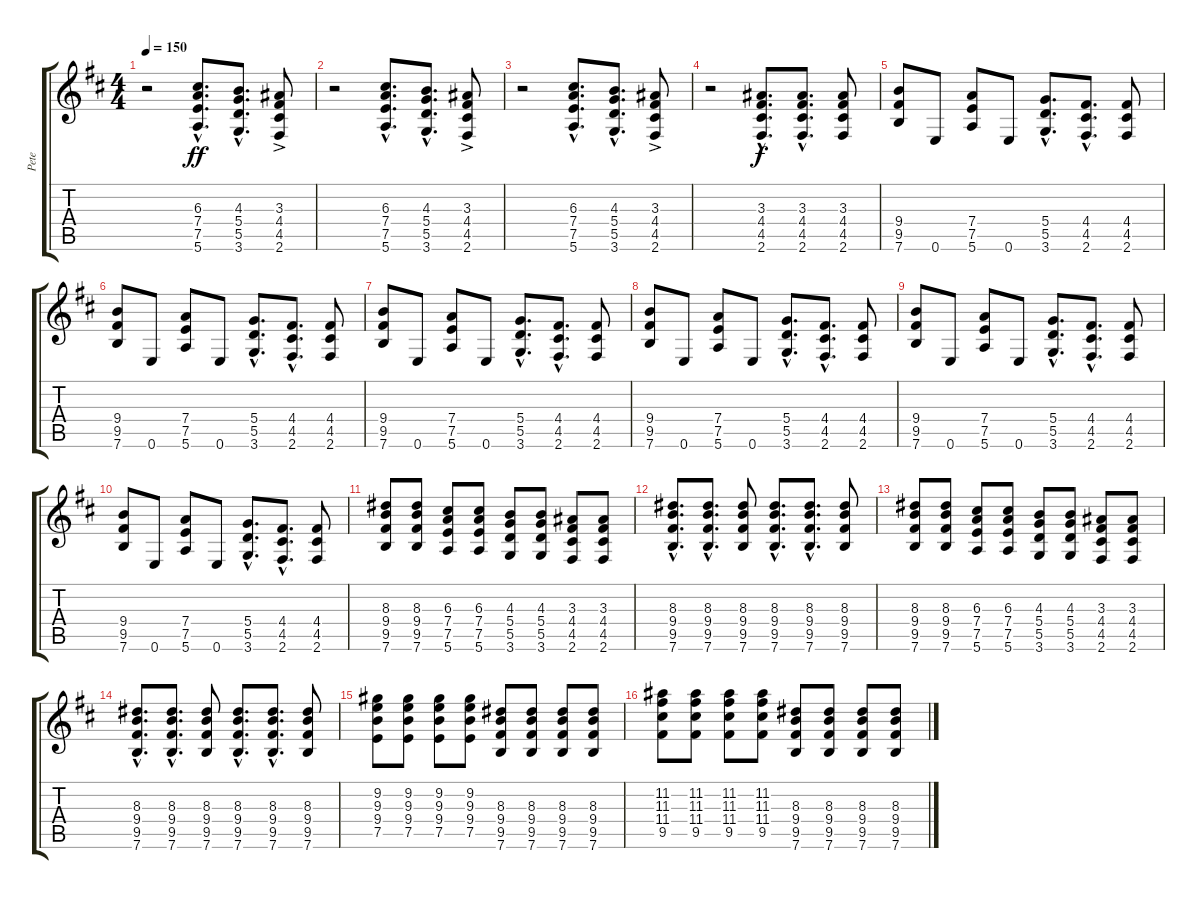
\track ("Pete" "Pete") {instrument overdrivenguitar}
\staff {score tabs}
\tuning (E4 B3 G3 D3 A2 E2) {hide}
\ts (4 4)
\tempo 150
\clef g2
\ks d
r.2{dy ff instrument overdrivenguitar} (6.3{hac} 7.4{hac} 7.5{hac} 5.6{hac}).8{d} (4.3{hac} 5.4{hac} 5.5{hac} 3.6{hac}).8{d} (3.3 4.4 4.5 2.6{ac}).8 |
r.2 (6.3{hac} 7.4{hac} 7.5{hac} 5.6{hac}).8{d} (4.3{hac} 5.4{hac} 5.5{hac} 3.6{hac}).8{d} (3.3 4.4 4.5 2.6{ac}).8 |
r.2 (6.3{hac} 7.4{hac} 7.5{hac} 5.6{hac}).8{d} (4.3{hac} 5.4{hac} 5.5{hac} 3.6{hac}).8{d} (3.3 4.4 4.5 2.6{ac}).8 |
r.2 (3.3{hac} 4.4{hac} 4.5{hac} 2.6{hac}).8{d dy f} (3.3{hac} 4.4{hac} 4.5{hac} 2.6{hac}).8{d} (3.3 4.4 4.5 2.6).8 |
(9.4 9.5 7.6).8 0.6.8 (7.4 7.5 5.6).8 0.6.8 (5.4{hac} 5.5{hac} 3.6{hac}).8{d} (4.4{hac} 4.5{hac} 2.6{hac}).8{d} (4.4 4.5 2.6).8 |
(9.4 9.5 7.6).8 0.6.8 (7.4 7.5 5.6).8 0.6.8 (5.4{hac} 5.5{hac} 3.6{hac}).8{d} (4.4{hac} 4.5{hac} 2.6{hac}).8{d} (4.4 4.5 2.6).8 |
(9.4 9.5 7.6).8 0.6.8 (7.4 7.5 5.6).8 0.6.8 (5.4{hac} 5.5{hac} 3.6{hac}).8{d} (4.4{hac} 4.5{hac} 2.6{hac}).8{d} (4.4 4.5 2.6).8 |
(9.4 9.5 7.6).8 0.6.8 (7.4 7.5 5.6).8 0.6.8 (5.4{hac} 5.5{hac} 3.6{hac}).8{d} (4.4{hac} 4.5{hac} 2.6{hac}).8{d} (4.4 4.5 2.6).8 |
(9.4 9.5 7.6).8 0.6.8 (7.4 7.5 5.6).8 0.6.8 (5.4{hac} 5.5{hac} 3.6{hac}).8{d} (4.4{hac} 4.5{hac} 2.6{hac}).8{d} (4.4 4.5 2.6).8 |
(9.4 9.5 7.6).8 0.6.8 (7.4 7.5 5.6).8 0.6.8 (5.4{hac} 5.5{hac} 3.6{hac}).8{d} (4.4{hac} 4.5{hac} 2.6{hac}).8{d} (4.4 4.5 2.6).8 |
(8.3 9.4 9.5 7.6).8 (8.3 9.4 9.5 7.6).8 (6.3 7.4 7.5 5.6).8 (6.3 7.4 7.5 5.6).8 (4.3 5.4 5.5 3.6).8 (4.3 5.4 5.5 3.6).8 (3.3 4.4 4.5 2.6).8 (3.3 4.4 4.5 2.6).8 |
(8.3{hac} 9.4{hac} 9.5{hac} 7.6{hac}).8{d} (8.3{hac} 9.4{hac} 9.5{hac} 7.6{hac}).8{d} (8.3 9.4 9.5 7.6).8 (8.3{hac} 9.4{hac} 9.5{hac} 7.6{hac}).8{d} (8.3{hac} 9.4{hac} 9.5{hac} 7.6{hac}).8{d} (8.3 9.4 9.5 7.6).8 |
(8.3 9.4 9.5 7.6).8 (8.3 9.4 9.5 7.6).8 (6.3 7.4 7.5 5.6).8 (6.3 7.4 7.5 5.6).8 (4.3 5.4 5.5 3.6).8 (4.3 5.4 5.5 3.6).8 (3.3 4.4 4.5 2.6).8 (3.3 4.4 4.5 2.6).8 |
(8.3{hac} 9.4{hac} 9.5{hac} 7.6{hac}).8{d} (8.3{hac} 9.4{hac} 9.5{hac} 7.6{hac}).8{d} (8.3 9.4 9.5 7.6).8 (8.3{hac} 9.4{hac} 9.5{hac} 7.6{hac}).8{d} (8.3{hac} 9.4{hac} 9.5{hac} 7.6{hac}).8{d} (8.3 9.4 9.5 7.6).8 |
(9.2 9.3 9.4 7.5).8 (9.2 9.3 9.4 7.5).8 (9.2 9.3 9.4 7.5).8 (9.2 9.3 9.4 7.5).8 (8.3 9.4 9.5 7.6).8 (8.3 9.4 9.5 7.6).8 (8.3 9.4 9.5 7.6).8 (8.3 9.4 9.5 7.6).8 |
(11.2 11.3 11.4 9.5).8 (11.2 11.3 11.4 9.5).8 (11.2 11.3 11.4 9.5).8 (11.2 11.3 11.4 9.5).8 (8.3 9.4 9.5 7.6).8 (8.3 9.4 9.5 7.6).8 (8.3 9.4 9.5 7.6).8 (8.3 9.4 9.5 7.6).8
